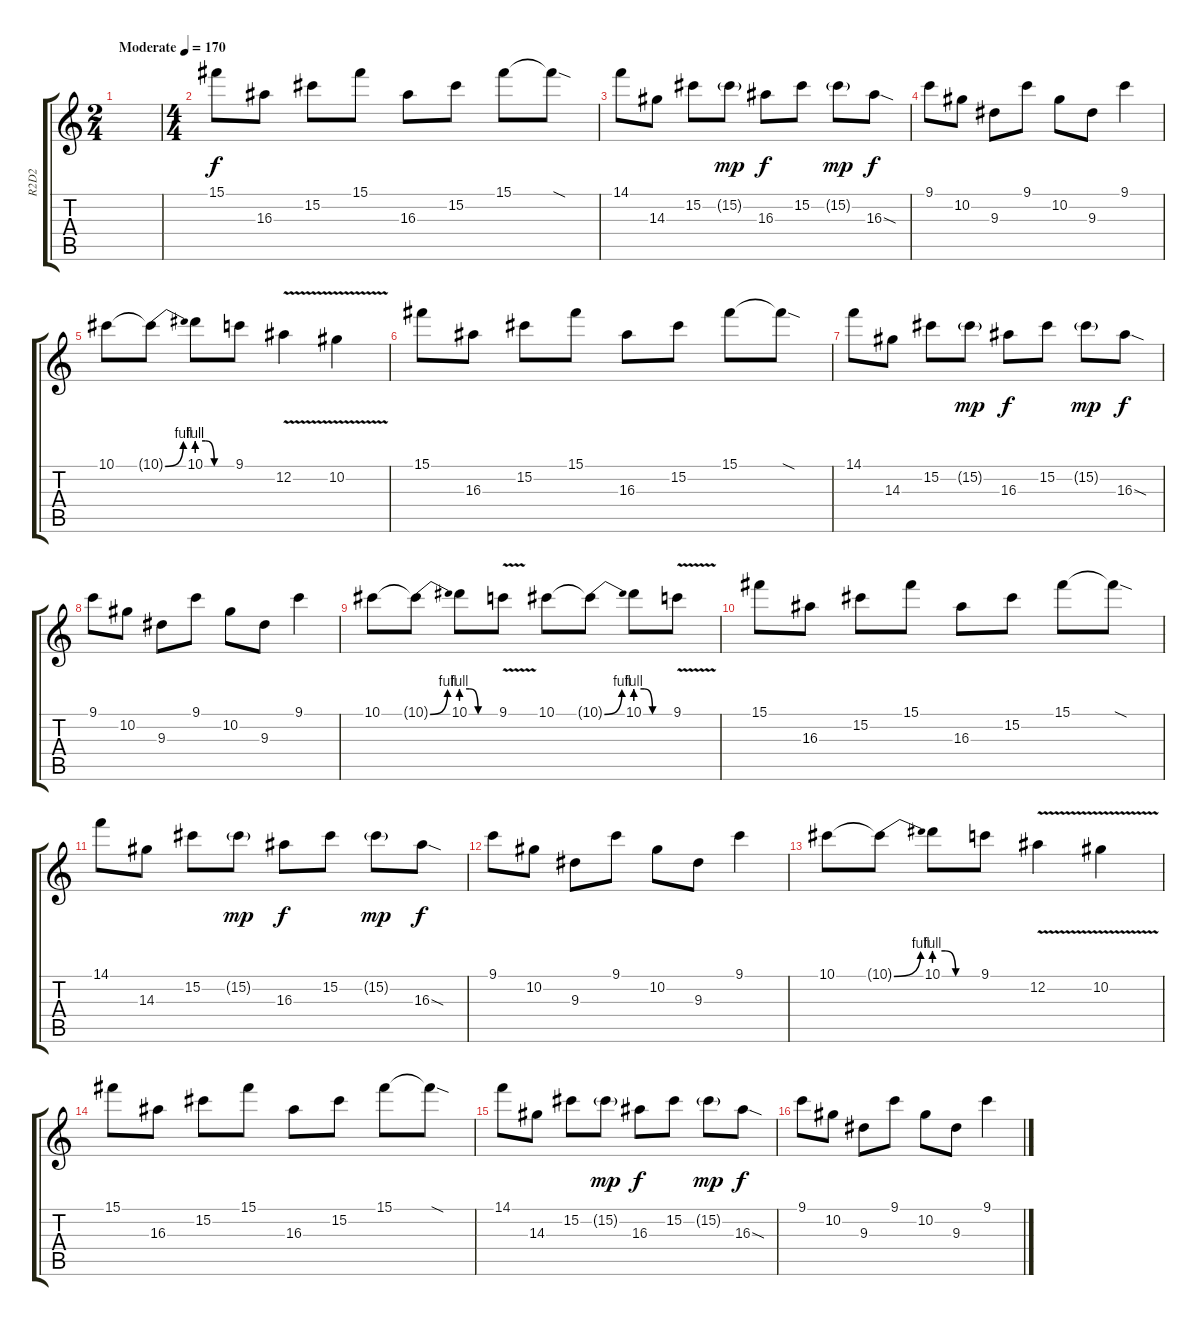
\track ("R2D2" "R2D2") {instrument overdrivenguitar}
\staff {score tabs}
\tuning (Eb4 Bb3 Gb3 Db3 Ab2 Eb2) {hide}
\ts (2 4)
\tempo (170 "Moderate")
\clef g2
\ks c
|
\ts (4 4)
15.1.8 16.3.8 15.2.8 15.1.8 16.3.8 15.2.8 15.1.8 15.1{sod t}.8 |
14.1.8 14.3.8 15.2.8 15.2{g}.8{dy mp} 16.3.8{dy f} 15.2.8 15.2{g}.8{dy mp} 16.3{sod}.8{dy f} |
9.1.8 10.2.8 9.3.8 9.1.8 10.2.8 9.3.8 9.1.4 |
10.1.8 10.1{be (bend 0 0 60 4) t}.8 10.1{be (custom 0 4 15 4 30 0 60 0)}.8 9.1.8 12.2{v}.4 10.2{v}.4 |
15.1.8 16.3.8 15.2.8 15.1.8 16.3.8 15.2.8 15.1.8 15.1{sod t}.8 |
14.1.8 14.3.8 15.2.8 15.2{g}.8{dy mp} 16.3.8{dy f} 15.2.8 15.2{g}.8{dy mp} 16.3{sod}.8{dy f} |
9.1.8 10.2.8 9.3.8 9.1.8 10.2.8 9.3.8 9.1.4 |
10.1.8 10.1{be (bend 0 0 60 4) t}.8 10.1{be (custom 0 4 15 4 30 0 60 0)}.8 9.1{v}.8 10.1.8 10.1{be (bend 0 0 60 4) t}.8 10.1{be (custom 0 4 15 4 30 0 60 0)}.8 9.1{v}.8 |
15.1.8 16.3.8 15.2.8 15.1.8 16.3.8 15.2.8 15.1.8 15.1{sod t}.8 |
14.1.8 14.3.8 15.2.8 15.2{g}.8{dy mp} 16.3.8{dy f} 15.2.8 15.2{g}.8{dy mp} 16.3{sod}.8{dy f} |
9.1.8 10.2.8 9.3.8 9.1.8 10.2.8 9.3.8 9.1.4 |
10.1.8 10.1{be (bend 0 0 60 4) t}.8 10.1{be (custom 0 4 15 4 30 0 60 0)}.8 9.1.8 12.2{v}.4 10.2{v}.4 |
15.1.8 16.3.8 15.2.8 15.1.8 16.3.8 15.2.8 15.1.8 15.1{sod t}.8 |
14.1.8 14.3.8 15.2.8 15.2{g}.8{dy mp} 16.3.8{dy f} 15.2.8 15.2{g}.8{dy mp} 16.3{sod}.8{dy f} |
9.1.8 10.2.8 9.3.8 9.1.8 10.2.8 9.3.8 9.1.4
